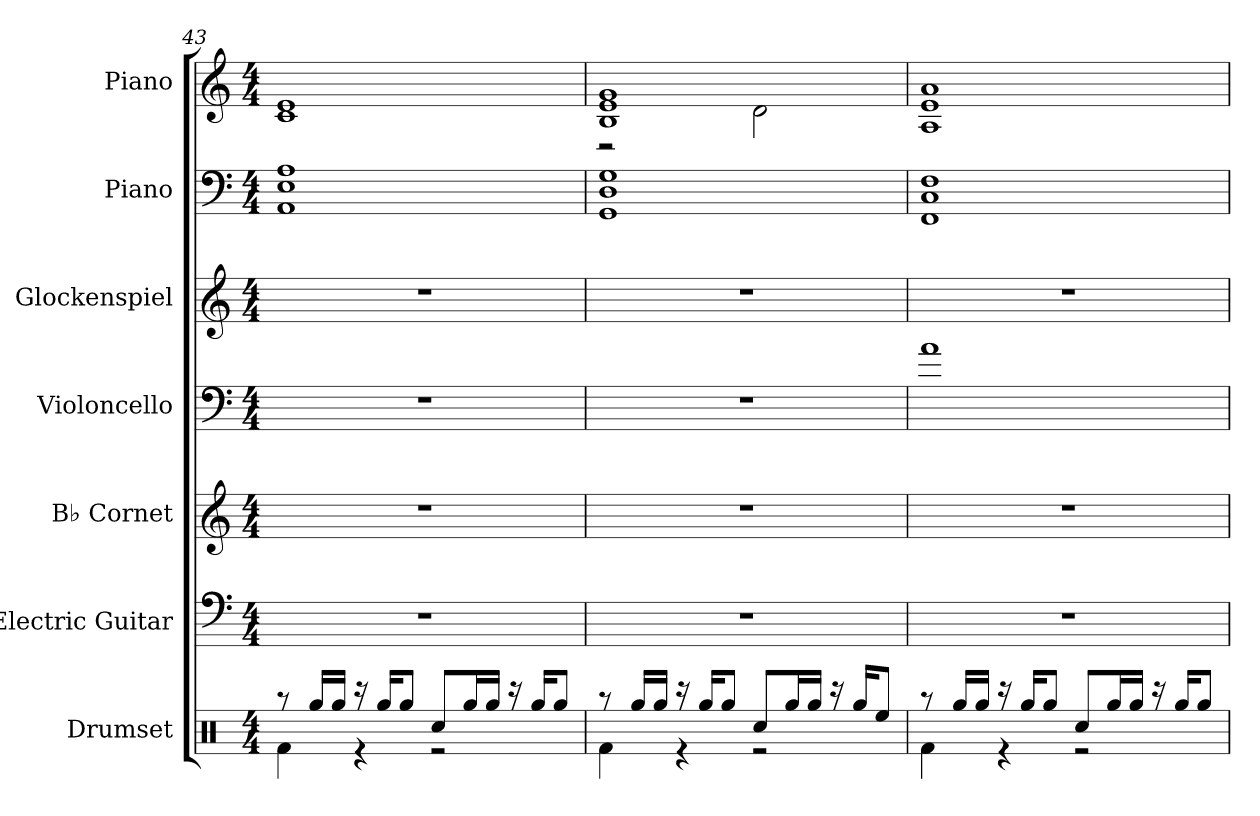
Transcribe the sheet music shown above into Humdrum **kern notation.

**kern	**kern	**kern	**kern	**kern	**kern	**kern
*part7	*part6	*part5	*part4	*part3	*part2	*part1
*staff7	*staff6	*staff5	*staff4	*staff3	*staff2	*staff1
*I"Drumset	*I"Electric Guitar	*I"B♭ Cornet	*I"Violoncello	*I"Glockenspiel	*I"Piano	*I"Piano
*I'Drs.	*I'El. Guit.	*I'B♭ Cnt.	*I'Vc.	*I'Glk.	*I'Pno.	*I'Pno.
*clefX	*clefF5	*clefG2	*clefF4	*clefG2	*clefF4	*clefG2
*	*	*ITrd1c2	*	*ITrd-14c-24	*	*
*k[]	*k[]	*k[b-e-]	*k[]	*k[]	*k[]	*k[]
*M4/4	*M4/4	*M4/4	*M4/4	*M4/4	*M4/4	*M4/4
=43	=43	=43	=43	=43	=43	=43
*^	*	*	*	*	*	*
8r	4Rf\	1r	1r	1r	1r	1AA 1E 1A	1c 1e
16Rgg/LL	.	.	.	.	.	.	.
16Rgg/JJ	.	.	.	.	.	.	.
16r	4r	.	.	.	.	.	.
16Rgg/KL	.	.	.	.	.	.	.
8Rgg/J	.	.	.	.	.	.	.
8Rcc/L	2r	.	.	.	.	.	.
16Rgg/L	.	.	.	.	.	.	.
16Rgg/JJ	.	.	.	.	.	.	.
16r	.	.	.	.	.	.	.
16Rgg/KL	.	.	.	.	.	.	.
8Rgg/J	.	.	.	.	.	.	.
!!LO:PB:g=z
=44	=44	=44	=44	=44	=44	=44	=44
*	*	*	*	*	*	*	*^
8r	4Rf\	1r	1r	1r	1r	1GG 1D 1G	1B 1e 1g	2r
16Rgg/LL	.	.	.	.	.	.	.	.
16Rgg/JJ	.	.	.	.	.	.	.	.
16r	4r	.	.	.	.	.	.	.
16Rgg/KL	.	.	.	.	.	.	.	.
8Rgg/J	.	.	.	.	.	.	.	.
8Rcc/L	2r	.	.	.	.	.	.	2d\
16Rgg/L	.	.	.	.	.	.	.	.
16Rgg/JJ	.	.	.	.	.	.	.	.
16r	.	.	.	.	.	.	.	.
16Rgg/KL	.	.	.	.	.	.	.	.
8Ree/J	.	.	.	.	.	.	.	.
*	*	*	*	*	*	*	*v	*v
=45	=45	=45	=45	=45	=45	=45	=45
8r	4Rf\	1r	1r	1a	1r	1FF 1C 1F	1A 1e 1a
16Rgg/LL	.	.	.	.	.	.	.
16Rgg/JJ	.	.	.	.	.	.	.
16r	4r	.	.	.	.	.	.
16Rgg/KL	.	.	.	.	.	.	.
8Rgg/J	.	.	.	.	.	.	.
8Rcc/L	2r	.	.	.	.	.	.
16Rgg/L	.	.	.	.	.	.	.
16Rgg/JJ	.	.	.	.	.	.	.
16r	.	.	.	.	.	.	.
16Rgg/KL	.	.	.	.	.	.	.
8Rgg/J	.	.	.	.	.	.	.
*v	*v	*	*	*	*	*	*
=	=	=	=	=	=	=
*-	*-	*-	*-	*-	*-	*-
